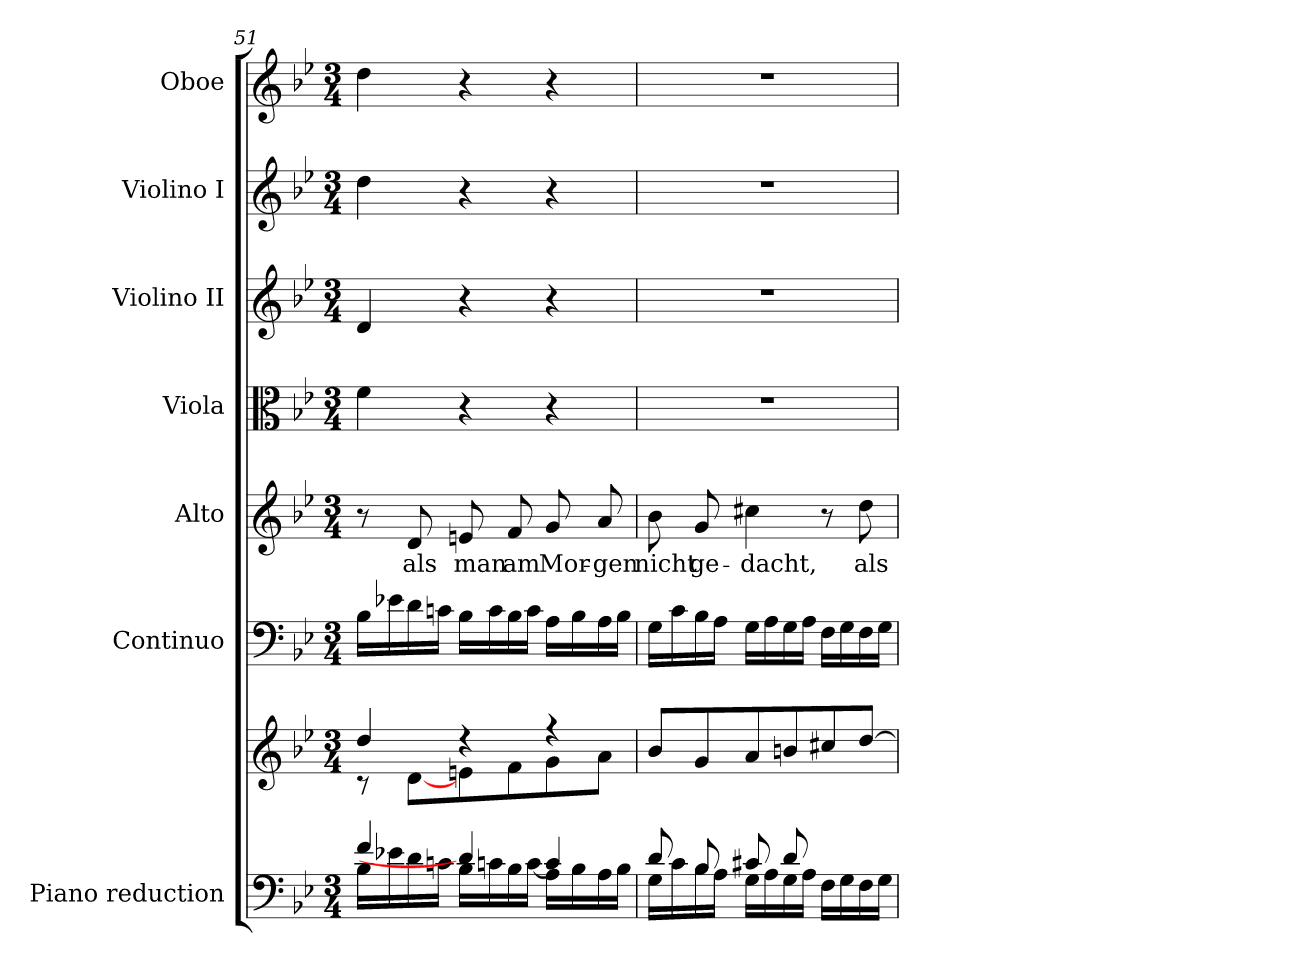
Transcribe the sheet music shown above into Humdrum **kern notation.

**kern	**kern	**kern	**kern	**text	**kern	**kern	**kern	**kern
*part7	*part7	*part6	*part5	*part5	*part4	*part3	*part2	*part1
*staff8	*staff7	*staff6	*staff5	*staff5	*staff4	*staff3	*staff2	*staff1
*I"Piano reduction	*	*I"Continuo	*I"Alto	*	*I"Viola	*I"Violino II	*I"Violino I	*I"Oboe
*I'Pno	*	*	*	*	*	*	*	*I'Ob
*clefF4	*clefG2	*clefF4	*clefG2	*	*clefC3	*clefG2	*clefG2	*clefG2
*k[b-e-]	*k[b-e-]	*k[b-e-]	*k[b-e-]	*	*k[b-e-]	*k[b-e-]	*k[b-e-]	*k[b-e-]
*M3/4	*M3/4	*M3/4	*M3/4	*	*M3/4	*M3/4	*M3/4	*M3/4
=51	=51	=51	=51	=51	=51	=51	=51	=51
*^	*^	*	*	*	*	*	*	*
4f/	16B-\LL	4dd/	8r	16B-\LL	8r	.	4f\	4d/	4dd\	4dd\
.	16e-X\	.	.	16e-X\	.	.	.	.	.	.
!	!	!	!	!	!	!LO:LY:b	!	!	!	!
.	16d\	.	[>8d\L	16d\	8d/	als	.	.	.	.
.	16cn\JJ	.	.	16cn\JJ	.	.	.	.	.	.
!	!	!	!	!	!	!LO:LY:b	!	!	!	!
4d/]	16B-\LL	4r	8en\	16B-\LL	8en/	man	4r	4r	4r	4r
.	16cn\	.	.	16c\	.	.	.	.	.	.
!	!	!	!	!	!	!LO:LY:b	!	!	!	!
.	16B-\	.	8f\	16B-\	8f/	am	.	.	.	.
.	[>16c\JJ	.	.	16c\JJ	.	.	.	.	.	.
!	!	!	!	!	!	!LO:LY:b	!	!	!	!
4c/]	16A\LL	4r	8g\	16A\LL	8g/	Mor-	4r	4r	4r	4r
.	16B-\	.	.	16B-\	.	.	.	.	.	.
!	!	!	!	!	!	!LO:LY:b	!	!	!	!
.	16A\	.	8a\J	16A\	8a/	-gen	.	.	.	.
.	16B-\JJ	.	.	16B-\JJ	.	.	.	.	.	.
=52	=52	=52	=52	=52	=52	=52	=52	=52	=52	=52
!	!	!	!	!	!	!LO:LY:b	!	!	!	!
8d/L	16G\LL	8b-/L	2ryy	16G\LL	8b-\	nicht	2.r	2.r	2.r	2.r
.	16c\	.	.	16c\	.	.	.	.	.	.
!	!	!	!	!	!	!LO:LY:b	!	!	!	!
8B-/	16B-\	8g/	.	16B-\	8g/	ge-	.	.	.	.
.	16A\JJ	.	.	16A\JJ	.	.	.	.	.	.
!	!	!	!	!	!	!LO:LY:b	!	!	!	!
8c#X/	16G\LL	8a/	.	16G\LL	4cc#X\	-dacht,	.	.	.	.
.	16A\	.	.	16A\	.	.	.	.	.	.
8d/	16G\	8bn/	.	16G\	.	.	.	.	.	.
.	16A\JJ	.	.	16A\JJ	.	.	.	.	.	.
4ryy	16F\LL	8cc#X/	8en\	16F\LL	8r	.	.	.	.	.
.	16G\	.	.	16G\	.	.	.	.	.	.
!	!	!	!	!	!	!LO:LY:b	!	!	!	!
.	16F\	[8dd/J	8f\J	16F\	8dd\	als	.	.	.	.
.	16G\JJ	.	.	16G\JJ	.	.	.	.	.	.
*v	*v	*	*	*	*	*	*	*	*	*
*	*v	*v	*	*	*	*	*	*	*
=	=	=	=	=	=	=	=	=
*-	*-	*-	*-	*-	*-	*-	*-	*-
